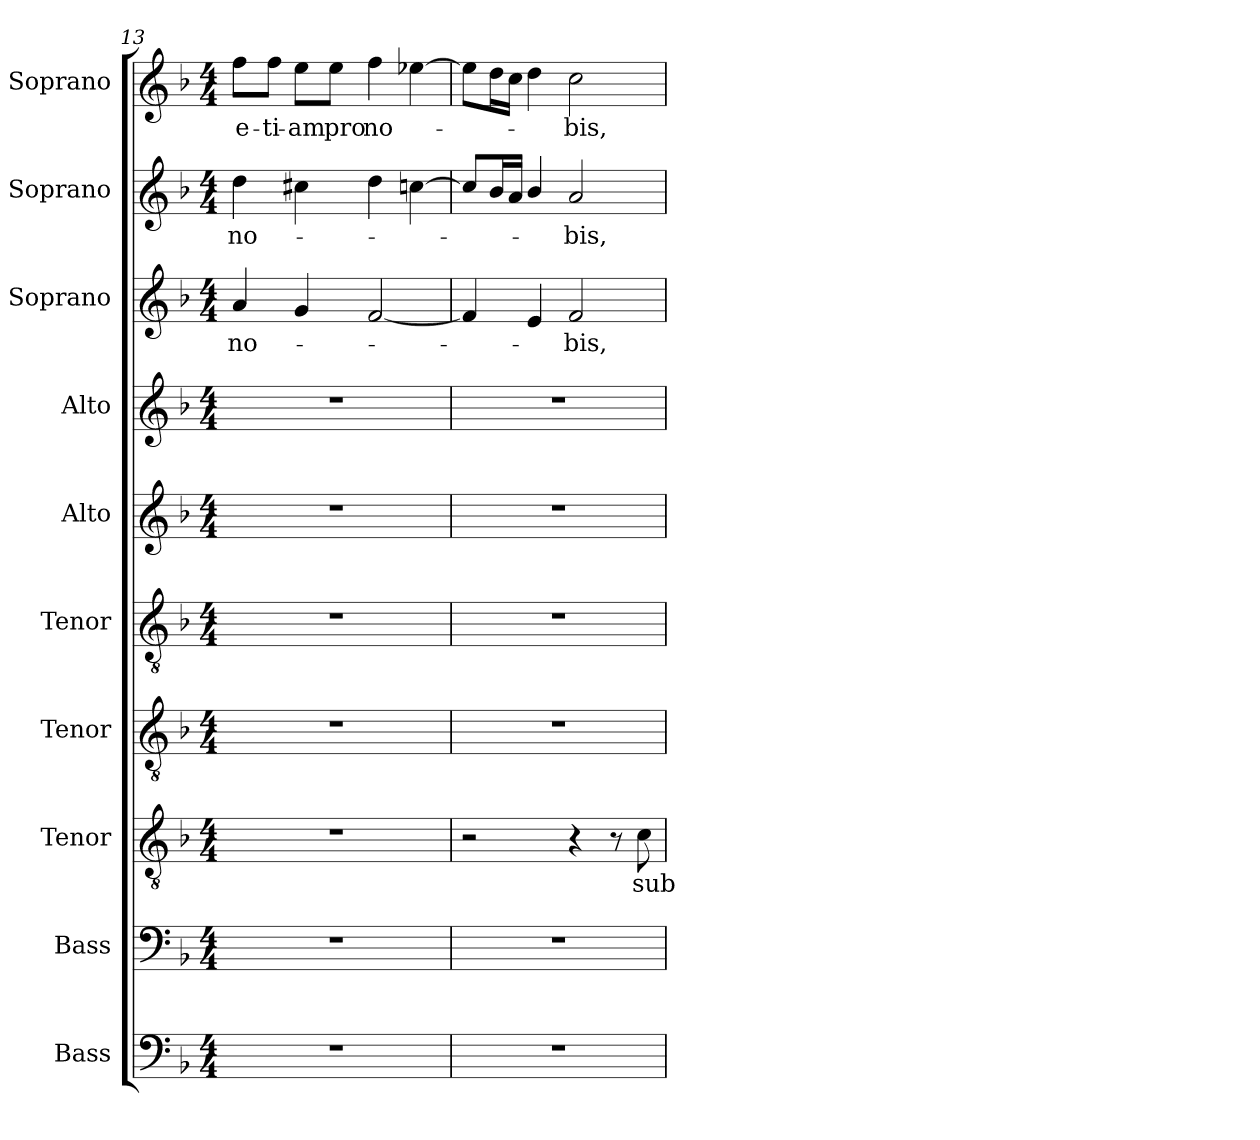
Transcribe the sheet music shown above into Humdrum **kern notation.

**kern	**kern	**kern	**text	**kern	**kern	**kern	**kern	**kern	**text	**kern	**text	**kern	**text
*part10	*part9	*part8	*part8	*part7	*part6	*part5	*part4	*part3	*part3	*part2	*part2	*part1	*part1
*staff10	*staff9	*staff8	*staff8	*staff7	*staff6	*staff5	*staff4	*staff3	*staff3	*staff2	*staff2	*staff1	*staff1
*I"Bass	*I"Bass	*I"Tenor	*	*I"Tenor	*I"Tenor	*I"Alto	*I"Alto	*I"Soprano	*	*I"Soprano	*	*I"Soprano	*
*I'B.	*I'B.	*I'T.	*	*I'T.	*I'T.	*I'A.	*I'A.	*I'S.	*	*I'S.	*	*I'S.	*
*clefF4	*clefF4	*clefGv2	*	*clefGv2	*clefGv2	*clefG2	*clefG2	*clefG2	*	*clefG2	*	*clefG2	*
*	*	*ITrd7c12	*	*ITrd7c12	*ITrd7c12	*	*	*	*	*	*	*	*
*k[b-]	*k[b-]	*k[b-]	*	*k[b-]	*k[b-]	*k[b-]	*k[b-]	*k[b-]	*	*k[b-]	*	*k[b-]	*
*F:	*F:	*F:	*	*F:	*F:	*F:	*F:	*F:	*	*F:	*	*F:	*
*M4/4	*M4/4	*M4/4	*	*M4/4	*M4/4	*M4/4	*M4/4	*M4/4	*	*M4/4	*	*M4/4	*
=13	=13	=13	=13	=13	=13	=13	=13	=13	=13	=13	=13	=13	=13
!	!	!	!	!	!	!	!	!	!LO:LY:b:color=#000000	!	!	!	!
!	!	!	!	!	!	!	!	!	!	!	!LO:LY:b:color=#000000	!	!
!	!	!	!	!	!	!	!	!	!	!	!	!	!LO:LY:b:color=#000000
1r	1r	1r	.	1r	1r	1r	1r	4ai/	no-	4ddi\	no-	8ffi\L	e-
!	!	!	!	!	!	!	!	!	!	!	!	!	!LO:LY:b:color=#000000
.	.	.	.	.	.	.	.	.	.	.	.	8ffi\J	-ti-
!	!	!	!	!	!	!	!	!	!	!	!	!	!LO:LY:b:color=#000000
.	.	.	.	.	.	.	.	4gi/	.	4cc#Xi\	.	8eei\L	-am
!	!	!	!	!	!	!	!	!	!	!	!	!	!LO:LY:b:color=#000000
.	.	.	.	.	.	.	.	.	.	.	.	8eei\J	pro
!	!	!	!	!	!	!	!	!	!	!	!	!	!LO:LY:b:color=#000000
.	.	.	.	.	.	.	.	[2fi/	.	4ddi\	.	4ffi\	no-
.	.	.	.	.	.	.	.	.	.	[4ccni\	.	[4ee-Xi\	.
=14	=14	=14	=14	=14	=14	=14	=14	=14	=14	=14	=14	=14	=14
1r	1r	2r	.	1r	1r	1r	1r	4fi/]	.	8cci/L]	.	8ee-i\L]	.
.	.	.	.	.	.	.	.	.	.	16b-i/L	.	16ddi\L	.
.	.	.	.	.	.	.	.	.	.	16ai/JJ	.	16cci\JJ	.
.	.	.	.	.	.	.	.	4ei/	.	4b-i/	.	4ddi\	.
!	!	!	!	!	!	!	!	!	!LO:LY:b:color=#000000	!	!	!	!
!	!	!	!	!	!	!	!	!	!	!	!LO:LY:b:color=#000000	!	!
!	!	!	!	!	!	!	!	!	!	!	!	!	!LO:LY:b:color=#000000
.	.	4r	.	.	.	.	.	2fi/	-bis,	2ai/	-bis,	2cci\	-bis,
.	.	8r	.	.	.	.	.	.	.	.	.	.	.
!	!	!	!LO:LY:b:color=#000000	!	!	!	!	!	!	!	!	!	!
.	.	8Ci\	sub	.	.	.	.	.	.	.	.	.	.
=	=	=	=	=	=	=	=	=	=	=	=	=	=
*-	*-	*-	*-	*-	*-	*-	*-	*-	*-	*-	*-	*-	*-
